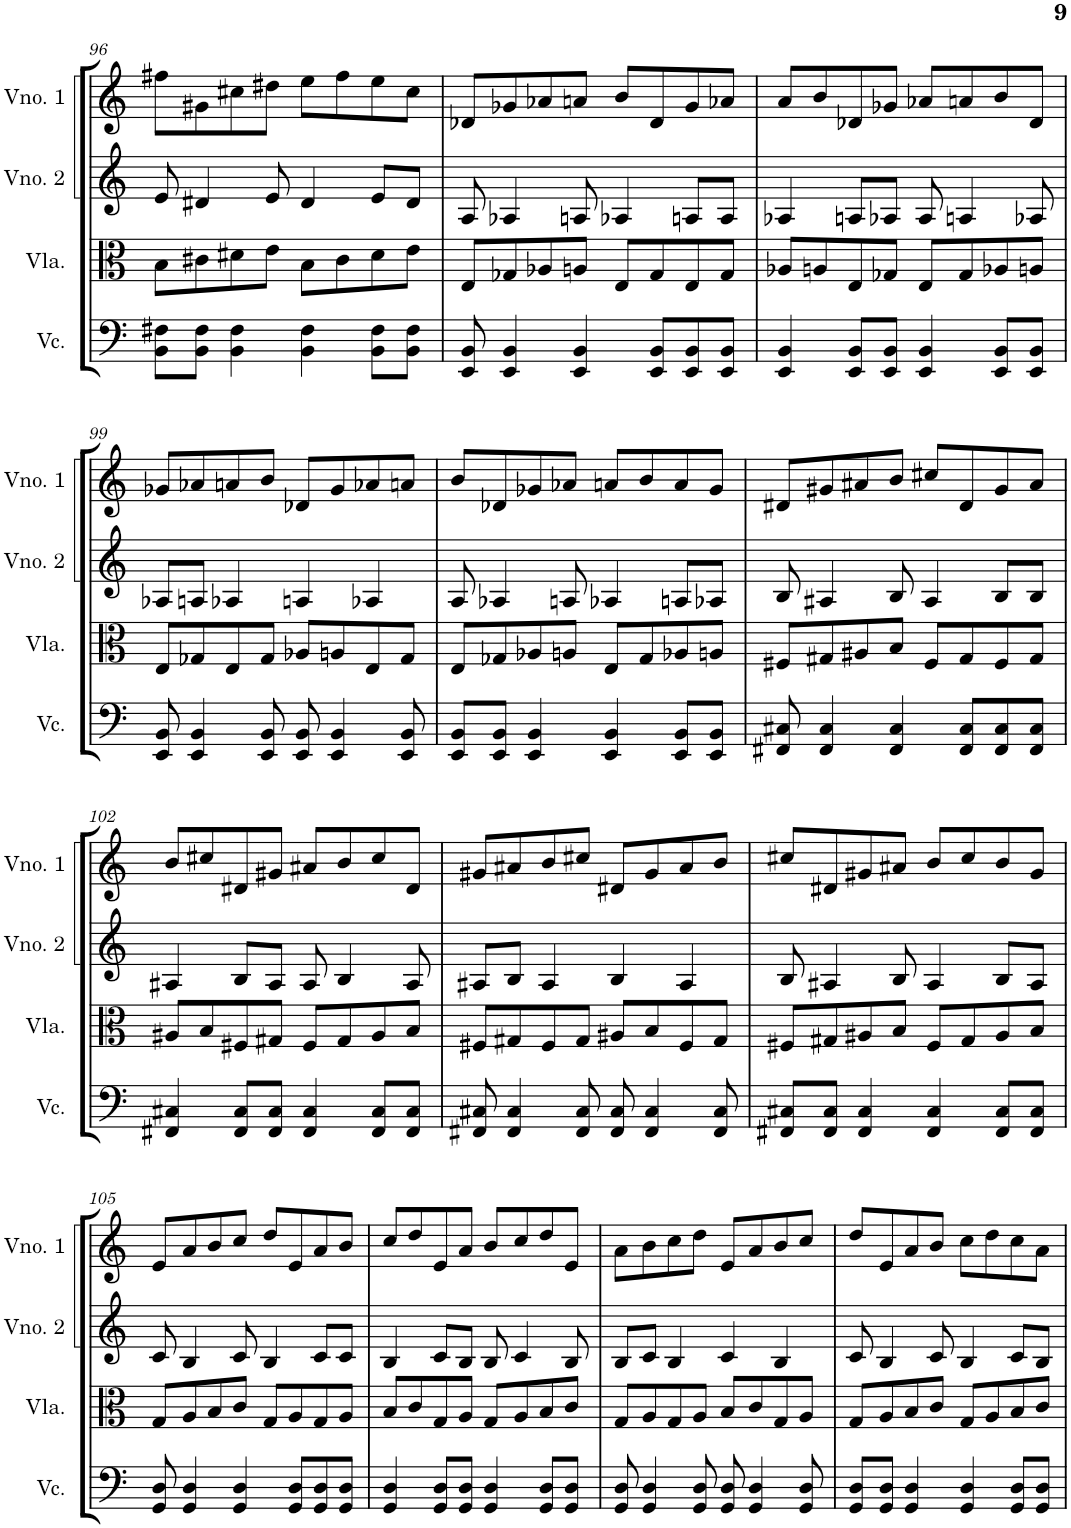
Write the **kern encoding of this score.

**kern	**kern	**kern	**kern
*part4	*part3	*part2	*part1
*staff4	*staff3	*staff2	*staff1
*I"Violoncelo	*I"Viola	*I"Violino 2	*I"Violino 1
*I'Vc.	*I'Vla.	*I'Vno. 2	*I'Vno. 1
!!LO:PB:g=z
*clefF4	*clefC3	*clefG2	*clefG2
*k[]	*k[]	*k[]	*k[]
*M4/4	*M4/4	*M4/4	*M4/4
=96	=96	=96	=96
8BB\ 8F#X\L	8B\L	8e/	8ff#X\L
8BB\ 8F#\J	8c#X\	4d#X/	8g#X\
4BB\ 4F#\	8d#X\	.	8cc#X\
.	8e\J	8e/	8dd#X\J
4BB\ 4F#\	8B\L	4d#/	8ee\L
.	8c#\	.	8ff#\
8BB\ 8F#\L	8d#\	8e/L	8ee\
8BB\ 8F#\J	8e\J	8d#/J	8cc#\J
=97	=97	=97	=97
8EE/ 8BB/	8E/L	8A/	8d-X/L
4EE/ 4BB/	8G-X/	4A-X/	8g-X/
.	8A-X/	.	8a-X/
4EE/ 4BB/	8An/J	8An/	8an/J
.	8E/L	4A-X/	8b/L
8EE/ 8BB/L	8G-/	.	8d-/
8EE/ 8BB/	8E/	8An/L	8g-/
8EE/ 8BB/J	8G-/J	8A/J	8a-X/J
=98	=98	=98	=98
4EE/ 4BB/	8A-X/L	4A-X/	8a/L
.	8An/	.	8b/
8EE/ 8BB/L	8E/	8An/L	8d-X/
8EE/ 8BB/J	8G-X/J	8A-X/J	8g-X/J
4EE/ 4BB/	8E/L	8A-/	8a-X/L
.	8G-/	4An/	8an/
8EE/ 8BB/L	8A-X/	.	8b/
8EE/ 8BB/J	8An/J	8A-X/	8d-/J
!!LO:LB:g=z
=99	=99	=99	=99
8EE/ 8BB/	8E/L	8A-X/L	8g-X/L
4EE/ 4BB/	8G-X/	8An/J	8a-X/
.	8E/	4A-X/	8an/
8EE/ 8BB/	8G-/J	.	8b/J
8EE/ 8BB/	8A-X/L	4An/	8d-X/L
4EE/ 4BB/	8An/	.	8g-/
.	8E/	4A-X/	8a-X/
8EE/ 8BB/	8G-/J	.	8an/J
=100	=100	=100	=100
8EE/ 8BB/L	8E/L	8A/	8b/L
8EE/ 8BB/J	8G-X/	4A-X/	8d-X/
4EE/ 4BB/	8A-X/	.	8g-X/
.	8An/J	8An/	8a-X/J
4EE/ 4BB/	8E/L	4A-X/	8an/L
.	8G-/	.	8b/
8EE/ 8BB/L	8A-X/	8An/L	8a/
8EE/ 8BB/J	8An/J	8A-X/J	8g-/J
=101	=101	=101	=101
8FF#X/ 8C#X/	8F#X/L	8B/	8d#X/L
4FF#/ 4C#/	8G#X/	4A#X/	8g#X/
.	8A#X/	.	8a#X/
4FF#/ 4C#/	8B/J	8B/	8b/J
.	8F#/L	4A#/	8cc#X/L
8FF#/ 8C#/L	8G#/	.	8d#/
8FF#/ 8C#/	8F#/	8B/L	8g#/
8FF#/ 8C#/J	8G#/J	8B/J	8a#/J
!!LO:LB:g=z
=102	=102	=102	=102
4FF#X/ 4C#X/	8A#X/L	4A#X/	8b/L
.	8B/	.	8cc#X/
8FF#/ 8C#/L	8F#X/	8B/L	8d#X/
8FF#/ 8C#/J	8G#X/J	8A#/J	8g#X/J
4FF#/ 4C#/	8F#/L	8A#/	8a#X/L
.	8G#/	4B/	8b/
8FF#/ 8C#/L	8A#/	.	8cc#/
8FF#/ 8C#/J	8B/J	8A#/	8d#/J
=103	=103	=103	=103
8FF#X/ 8C#X/	8F#X/L	8A#X/L	8g#X/L
4FF#/ 4C#/	8G#X/	8B/J	8a#X/
.	8F#/	4A#/	8b/
8FF#/ 8C#/	8G#/J	.	8cc#X/J
8FF#/ 8C#/	8A#X/L	4B/	8d#X/L
4FF#/ 4C#/	8B/	.	8g#/
.	8F#/	4A#/	8a#/
8FF#/ 8C#/	8G#/J	.	8b/J
=104	=104	=104	=104
8FF#X/ 8C#X/L	8F#X/L	8B/	8cc#X/L
8FF#/ 8C#/J	8G#X/	4A#X/	8d#X/
4FF#/ 4C#/	8A#X/	.	8g#X/
.	8B/J	8B/	8a#X/J
4FF#/ 4C#/	8F#/L	4A#/	8b/L
.	8G#/	.	8cc#/
8FF#/ 8C#/L	8A#/	8B/L	8b/
8FF#/ 8C#/J	8B/J	8A#/J	8g#/J
!!LO:LB:g=z
=105	=105	=105	=105
8GG/ 8D/	8G/L	8c/	8e/L
4GG/ 4D/	8A/	4B/	8a/
.	8B/	.	8b/
4GG/ 4D/	8c/J	8c/	8cc/J
.	8G/L	4B/	8dd/L
8GG/ 8D/L	8A/	.	8e/
8GG/ 8D/	8G/	8c/L	8a/
8GG/ 8D/J	8A/J	8c/J	8b/J
=106	=106	=106	=106
4GG/ 4D/	8B/L	4B/	8cc/L
.	8c/	.	8dd/
8GG/ 8D/L	8G/	8c/L	8e/
8GG/ 8D/J	8A/J	8B/J	8a/J
4GG/ 4D/	8G/L	8B/	8b/L
.	8A/	4c/	8cc/
8GG/ 8D/L	8B/	.	8dd/
8GG/ 8D/J	8c/J	8B/	8e/J
=107	=107	=107	=107
8GG/ 8D/	8G/L	8B/L	8a\L
4GG/ 4D/	8A/	8c/J	8b\
.	8G/	4B/	8cc\
8GG/ 8D/	8A/J	.	8dd\J
8GG/ 8D/	8B/L	4c/	8e/L
4GG/ 4D/	8c/	.	8a/
.	8G/	4B/	8b/
8GG/ 8D/	8A/J	.	8cc/J
=108	=108	=108	=108
8GG/ 8D/L	8G/L	8c/	8dd/L
8GG/ 8D/J	8A/	4B/	8e/
4GG/ 4D/	8B/	.	8a/
.	8c/J	8c/	8b/J
4GG/ 4D/	8G/L	4B/	8cc\L
.	8A/	.	8dd\
8GG/ 8D/L	8B/	8c/L	8cc\
8GG/ 8D/J	8c/J	8B/J	8a\J
=	=	=	=
*-	*-	*-	*-
